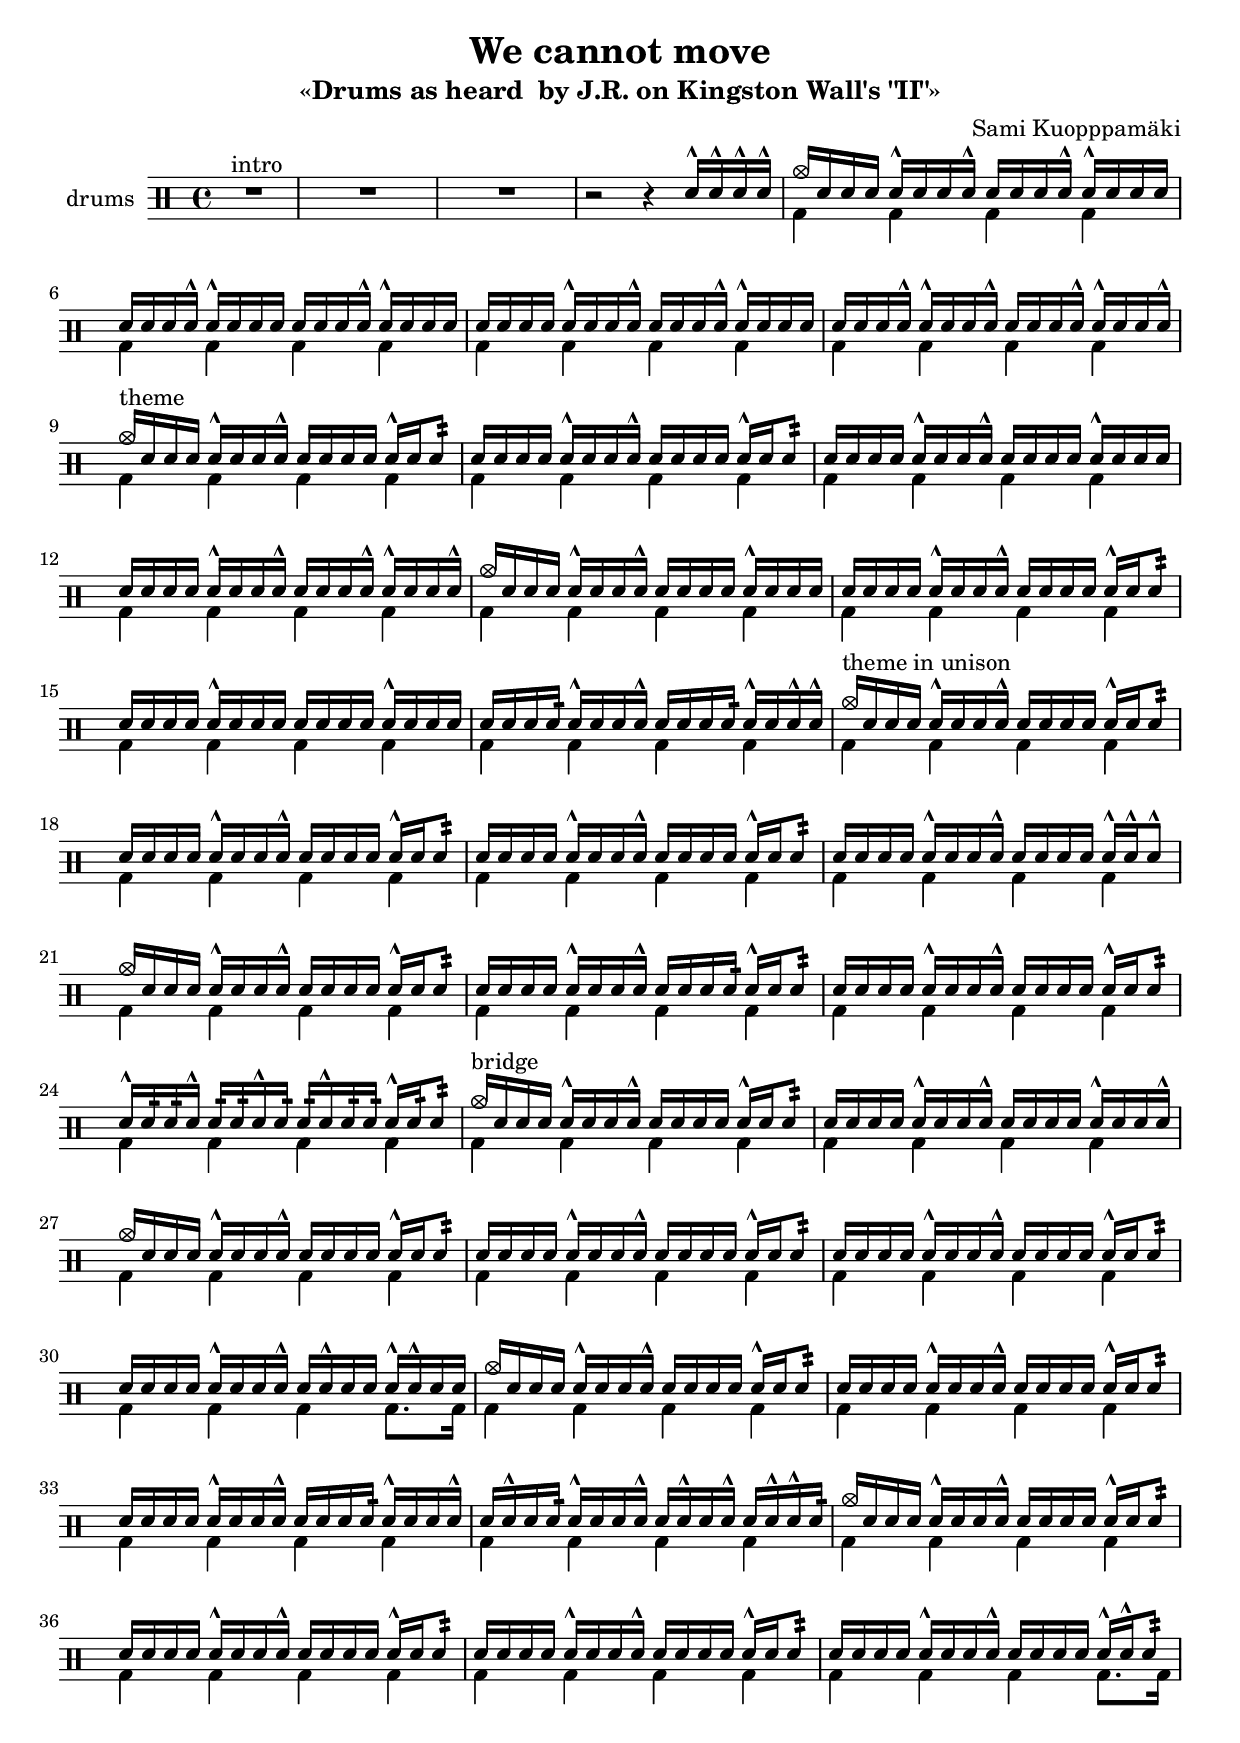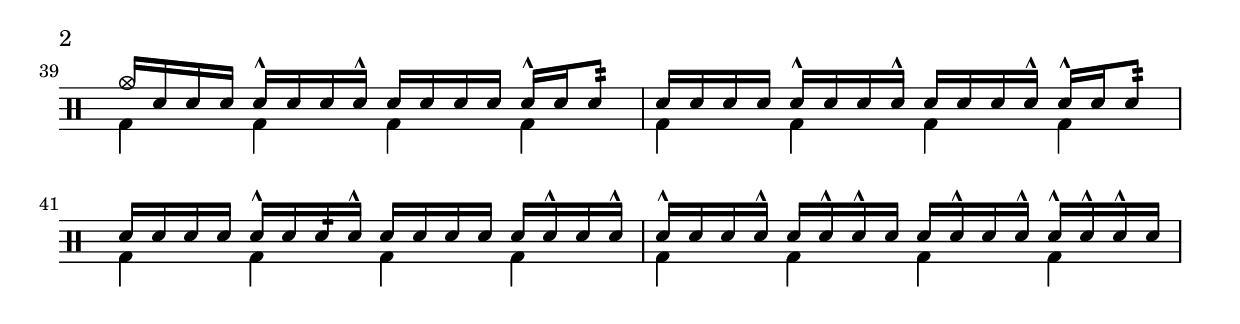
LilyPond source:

\version "2.18.2"
\pointAndClickOff

\header {
  title = "We cannot move"
  subtitle = "«Drums as heard  by J.R. on Kingston Wall's \"II\"»"
  composer = "Sami Kuopppamäki"
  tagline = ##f
}

drh = \drummode {
  % Alkuvinkuna ja sisääntulo
  <>^\markup { intro }
  R1*3 r2 r4 sn16^^ sn16^^ sn16^^ sn16^^
  
  cymc16 sn16 sn16 sn16 sn16^^ sn16 sn16 sn16^^ sn16 sn16 sn16 sn16^^ sn16^^ sn16 sn16 sn16
  sn16 sn16 sn16 sn16^^ sn16^^ sn16 sn16 sn16 sn16 sn16 sn16 sn16^^ sn16^^ sn16 sn16 sn16
  sn16 sn16 sn16 sn16 sn16^^ sn16 sn16 sn16^^ sn16 sn16 sn16 sn16^^ sn16^^ sn16 sn16 sn16
  sn16 sn16 sn16 sn16^^ sn16^^ sn16 sn16 sn16^^ sn16 sn16 sn16 sn16^^ sn16^^ sn16 sn16 sn16^^
  
  <>^\markup { theme }
  cymc16 sn16 sn16 sn16 sn16^^ sn16 sn16 sn16^^ sn16 sn16 sn16 sn16 sn16^^ sn16 sn8:32
  sn16 sn16 sn16 sn16 sn16^^ sn16 sn16 sn16^^ sn16 sn16 sn16 sn16 sn16^^ sn16 sn8:
  sn16 sn16 sn16 sn16 sn16^^ sn16 sn16 sn16^^ sn16 sn16 sn16 sn16 sn16^^ sn16 sn16 sn16
  sn16 sn16 sn16 sn16 sn16^^ sn16 sn16 sn16^^ sn16 sn16 sn16 sn16^^ sn16^^ sn16 sn16 sn16^^
  
  cymc16 sn16 sn16 sn16 sn16^^ sn16 sn16 sn16^^ sn16 sn16 sn16 sn16 sn16^^ sn16 sn16 sn16
  sn16 sn16 sn16 sn16 sn16^^ sn16 sn16 sn16^^ sn16 sn16 sn16 sn16 sn16^^ sn16 sn8:
  sn16 sn16 sn16 sn16 sn16^^ sn16 sn16 sn16 sn16 sn16 sn16 sn16 sn16^^ sn16 sn16 sn16
  sn16 sn16 sn16 sn16: sn16^^ sn16 sn16 sn16^^ sn16 sn16 sn16 sn16: sn16^^ sn16 sn16^^ sn16^^

  <>^\markup { theme in unison }
  cymc16 sn16 sn16 sn16 sn16^^ sn16 sn16 sn16^^ sn16 sn16 sn16 sn16 sn16^^ sn16 sn8:
  sn16 sn16 sn16 sn16 sn16^^ sn16 sn16 sn16^^ sn16 sn16 sn16 sn16 sn16^^ sn16 sn8:
  sn16 sn16 sn16 sn16 sn16^^ sn16 sn16 sn16^^ sn16 sn16 sn16 sn16 sn16^^ sn16 sn8:
  sn16 sn16 sn16 sn16 sn16^^ sn16 sn16 sn16^^ sn16 sn16 sn16 sn16 sn16^^ sn16^^ sn8^^

  cymc16 sn16 sn16 sn16 sn16^^ sn16 sn16 sn16^^ sn16 sn16 sn16 sn16 sn16^^ sn16 sn8:
  sn16 sn16 sn16 sn16 sn16^^ sn16 sn16 sn16^^ sn16 sn16 sn16 sn16: sn16^^ sn16 sn8:
  sn16 sn16 sn16 sn16 sn16^^ sn16 sn16 sn16^^ sn16 sn16 sn16 sn16 sn16^^ sn16 sn8:
  sn16^^ sn16: sn16: sn16^^ sn16: sn16: sn16^^ sn16: sn16: sn16^^ sn16: sn16: sn16^^ sn16: sn8:
  
  <>^\markup { bridge }
  cymc16 sn16 sn16 sn16 sn16^^ sn16 sn16 sn16^^ sn16 sn16 sn16 sn16 sn16^^ sn16 sn8:
  sn16 sn16 sn16 sn16 sn16^^ sn16 sn16 sn16^^ sn16 sn16 sn16 sn16 sn16^^ sn16 sn16 sn16^^
  cymc16 sn16 sn16 sn16 sn16^^ sn16 sn16 sn16^^ sn16 sn16 sn16 sn16 sn16^^ sn16 sn8:
  sn16 sn16 sn16 sn16 sn16^^ sn16 sn16 sn16^^ sn16 sn16 sn16 sn16 sn16^^ sn16 sn8:
  sn16 sn16 sn16 sn16 sn16^^ sn16 sn16 sn16^^ sn16 sn16 sn16 sn16 sn16^^ sn16 sn8:
  sn16 sn16 sn16 sn16 sn16^^ sn16 sn16 sn16^^ sn16 sn16^^ sn16 sn16 sn16^^ sn16^^ sn16 sn16
  cymc16 sn16 sn16 sn16 sn16^^ sn16 sn16 sn16^^ sn16 sn16 sn16 sn16 sn16^^ sn16 sn8:
  sn16 sn16 sn16 sn16 sn16^^ sn16 sn16 sn16^^ sn16 sn16 sn16 sn16 sn16^^ sn16 sn8:
  sn16 sn16 sn16 sn16 sn16^^ sn16 sn16 sn16^^ sn16 sn16 sn16 sn16: sn16^^ sn16 sn16 sn16^^
  sn16 sn16^^ sn16 sn16: sn16^^ sn16 sn16 sn16^^ sn16 sn16^^ sn16 sn16^^ sn16 sn16^^ sn16^^ sn16:
  cymc16 sn16 sn16 sn16 sn16^^ sn16 sn16 sn16^^ sn16 sn16 sn16 sn16 sn16^^ sn16 sn8:
  sn16 sn16 sn16 sn16 sn16^^ sn16 sn16 sn16^^ sn16 sn16 sn16 sn16 sn16^^ sn16 sn8:
  sn16 sn16 sn16 sn16 sn16^^ sn16 sn16 sn16^^ sn16 sn16 sn16 sn16 sn16^^ sn16 sn8:
  sn16 sn16 sn16 sn16 sn16^^ sn16 sn16 sn16^^ sn16 sn16 sn16 sn16 sn16^^ sn16^^ sn8:
  cymc16 sn16 sn16 sn16 sn16^^ sn16 sn16 sn16^^ sn16 sn16 sn16 sn16 sn16^^ sn16 sn8:
  sn16 sn16 sn16 sn16 sn16^^ sn16 sn16 sn16^^ sn16 sn16 sn16 sn16^^ sn16^^ sn16 sn8:
  sn16 sn16 sn16 sn16 sn16^^ sn16 sn16: sn16^^ sn16 sn16 sn16 sn16 sn16 sn16^^ sn16 sn16^^
  sn16^^ sn16 sn16 sn16^^ sn16 sn16^^ sn16^^ sn16 sn16 sn16^^ sn16 sn16^^ sn16^^ sn16^^ sn16^^ sn16 
  
}

drl = \drummode {
	R1*3 s1
	\repeat unfold 25 { bd4 bd4 bd4 bd4 }
	bd4 bd4 bd4 bd8. bd16
	\repeat unfold 7 { bd4 bd4 bd4 bd4 }
	bd4 bd4 bd4 bd8. bd16
	\repeat unfold 4 { bd4 bd4 bd4 bd4 }

}		

% {bd bd4 << bd ss >>  bd8 tommh tommh bd toml toml bd tomfh16 tomfh }

\score {
  <<
    \new DrumStaff <<
	  \set Staff.instrumentName = #"drums"
	   \new DrumVoice { \stemUp \drh }
	   \new DrumVoice { \stemDown \drl }
	>>
  >>
  \layout { }
  \midi {
    \tempo 4 = 120
  }
}